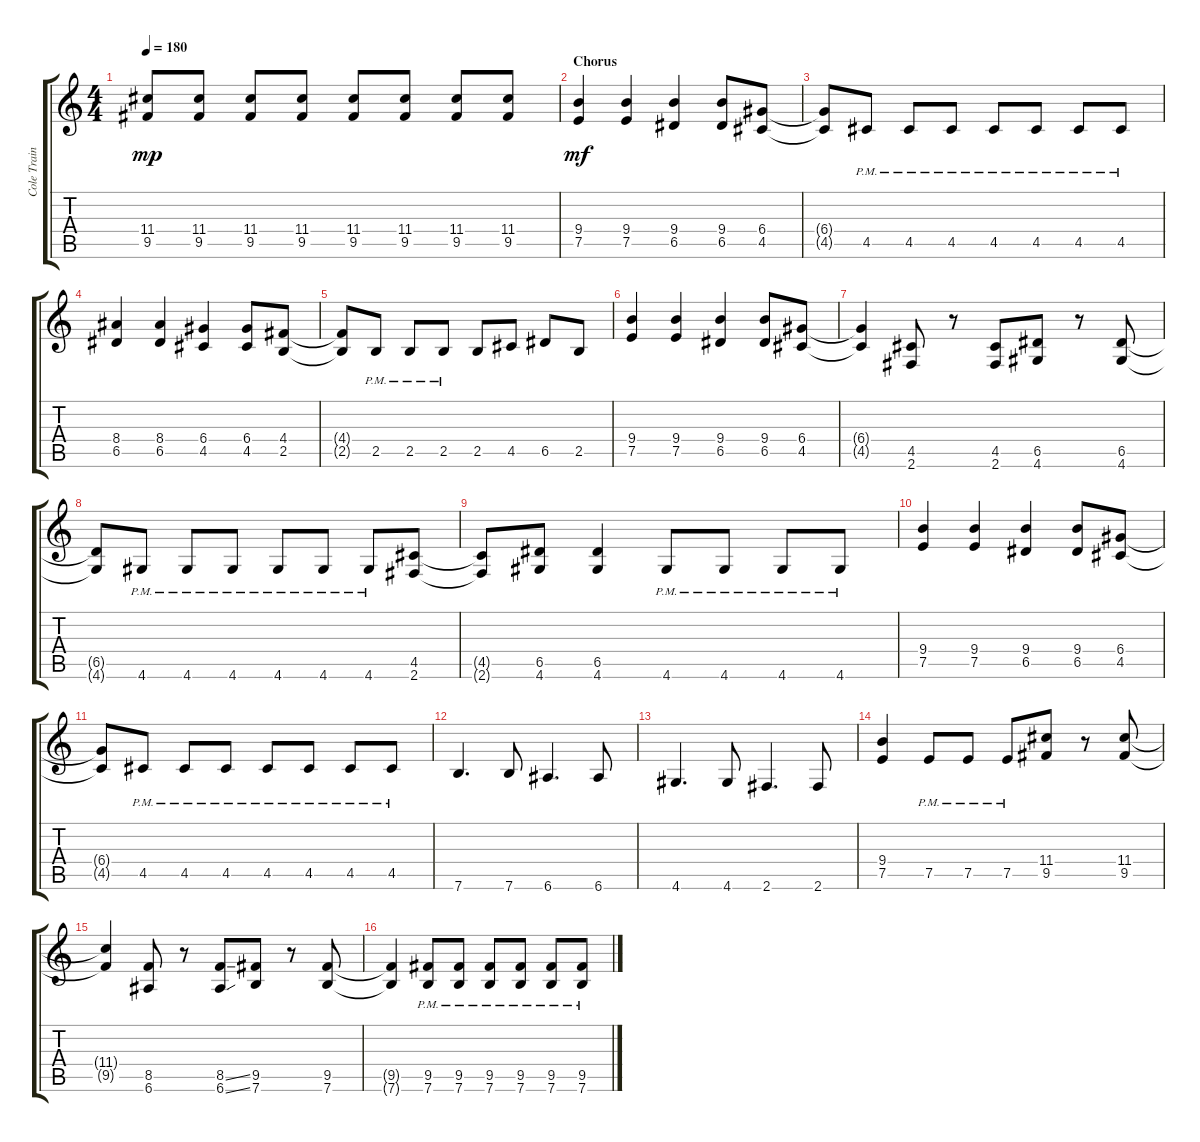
\track ("Cole Train" "Cole Train") {instrument distortionguitar}
\staff {score tabs}
\tuning (E4 B3 G3 D3 A2 E2) {hide}
\ts (4 4)
\tempo 180
\clef g2
\ks c
(11.4 9.5).8{dy mp} (11.4 9.5).8 (11.4 9.5).8 (11.4 9.5).8 (11.4 9.5).8 (11.4 9.5).8 (11.4 9.5).8 (11.4 9.5).8 |
\section ("" "Chorus")
(9.4 7.5).4{dy mf} (9.4 7.5).4 (9.4 6.5).4 (9.4 6.5).8 (6.4 4.5).8 |
(6.4{t} 4.5{t}).8 4.5{pm}.8 4.5{pm}.8 4.5{pm}.8 4.5{pm}.8 4.5{pm}.8 4.5{pm}.8 4.5{pm}.8 |
(8.4 6.5).4 (8.4 6.5).4 (6.4 4.5).4 (6.4 4.5).8 (4.4 2.5).8 |
(4.4{t} 2.5{t}).8 2.5{pm}.8 2.5{pm}.8 2.5{pm}.8 2.5.8 4.5.8 6.5.8 2.5.8 |
(9.4 7.5).4 (9.4 7.5).4 (9.4 6.5).4 (9.4 6.5).8 (6.4 4.5).8 |
(6.4{t} 4.5{t}).4 (4.5 2.6).8 r.8 (4.5 2.6).8 (6.5 4.6).8 r.8 (6.5 4.6).8 |
(6.5{t} 4.6{t}).8 4.6{pm}.8 4.6{pm}.8 4.6{pm}.8 4.6{pm}.8 4.6{pm}.8 4.6{pm}.8 (4.5 2.6).8 |
(4.5{t} 2.6{t}).8 (6.5 4.6).8 (6.5 4.6).4 4.6{pm}.8 4.6{pm}.8 4.6{pm}.8 4.6{pm}.8 |
(9.4 7.5).4 (9.4 7.5).4 (9.4 6.5).4 (9.4 6.5).8 (6.4 4.5).8 |
(6.4{t} 4.5{t}).8 4.5{pm}.8 4.5{pm}.8 4.5{pm}.8 4.5{pm}.8 4.5{pm}.8 4.5{pm}.8 4.5{pm}.8 |
7.6.4{d} 7.6.8 6.6.4{d} 6.6.8 |
4.6.4{d} 4.6.8 2.6.4{d} 2.6.8 |
(9.4 7.5).4 7.5{pm}.8 7.5{pm}.8 7.5{pm}.8 (11.4 9.5).8 r.8 (11.4 9.5).8 |
(11.4{t} 9.5{t}).4 (8.5 6.6).8 r.8 (8.5{ss} 6.6{ss}).8 (9.5 7.6).8 r.8 (9.5 7.6).8 |
(9.5{t} 7.6{t}).4 (9.5{pm} 7.6{pm}).8 (9.5{pm} 7.6{pm}).8 (9.5{pm} 7.6{pm}).8 (9.5{pm} 7.6{pm}).8 (9.5{pm} 7.6{pm}).8 (9.5{pm} 7.6{pm}).8
